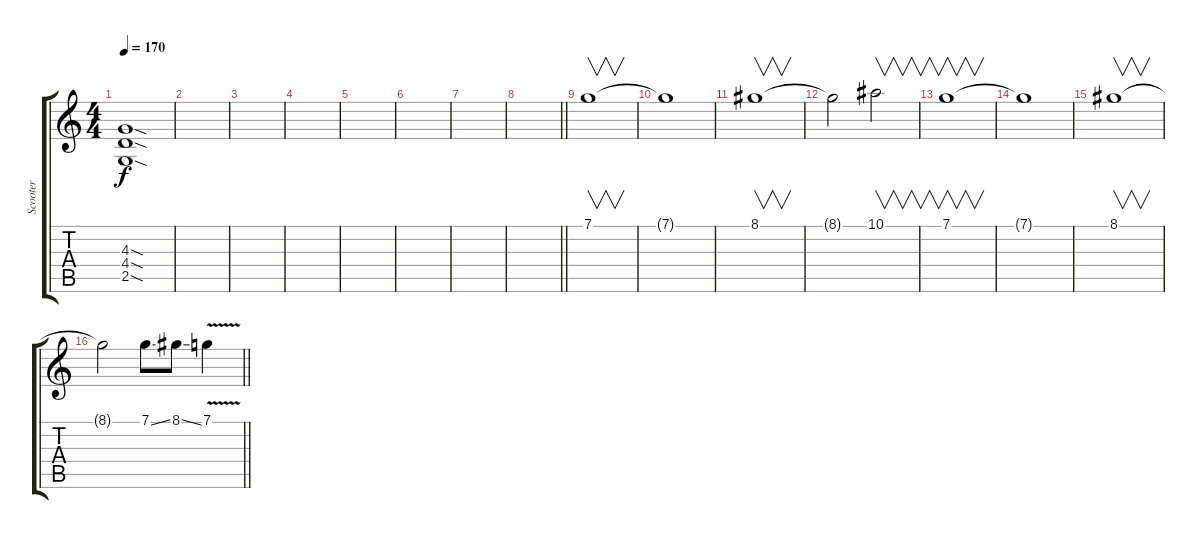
\track ("Scooter" "Scooter") {instrument distortionguitar}
\staff {score tabs}
\tuning (C4 G3 Eb3 Bb2 F2 C2) {hide}
\ts (4 4)
\tempo 170
\clef g2
\ks c
(4.3{sod t} 4.4{sod t} 2.5{sod t}).1{dy f} |
|
|
|
|
|
|
\barLineRight lightlight
|
\section ("" "")
7.1.1{v} |
7.1{t}.1 |
8.1.1{v} |
8.1{t}.2 10.1.2{v} |
7.1.1{v} |
7.1{t}.1 |
8.1.1{v} |
\barLineRight lightlight
8.1{t}.2 7.1{ss}.8 8.1{ss}.8 7.1{v}.4
